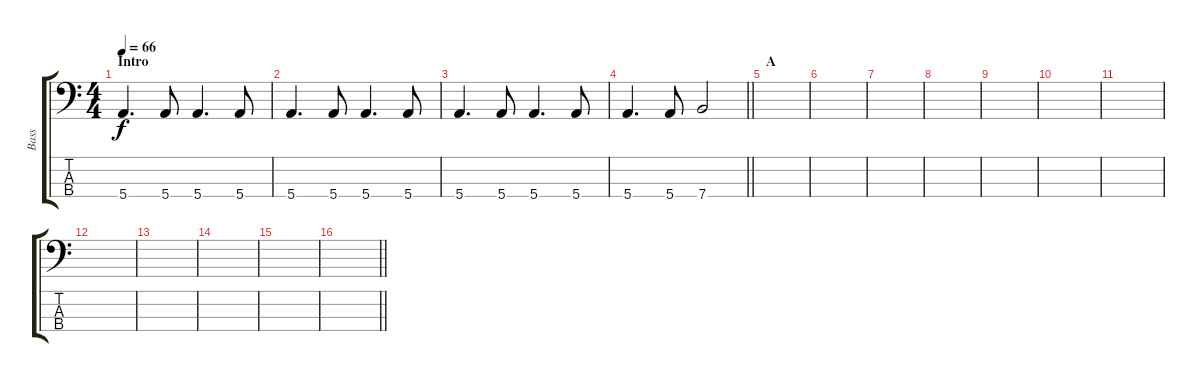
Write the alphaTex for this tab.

\track ("Bass" "Bass") {instrument electricbassfinger}
\staff {score tabs}
\tuning (G2 D2 A1 E1) {hide}
\ts (4 4)
\section ("" "Intro")
\tempo 66
\clef f4
\ks c
5.4.4{d dy f instrument electricbassfinger} 5.4.8 5.4.4{d} 5.4.8 |
5.4.4{d} 5.4.8 5.4.4{d} 5.4.8 |
5.4.4{d} 5.4.8 5.4.4{d} 5.4.8 |
\barLineRight lightlight
5.4.4{d} 5.4.8 7.4.2 |
\section ("" "A")
|
|
|
|
|
|
|
|
|
|
|
\barLineRight lightlight
